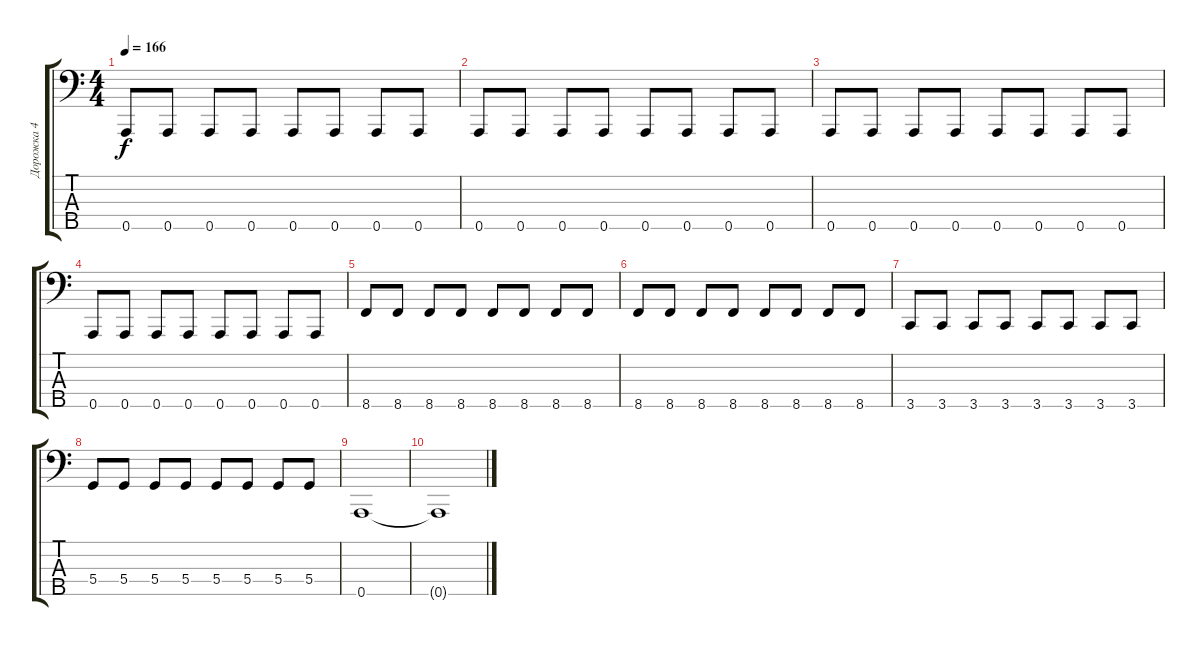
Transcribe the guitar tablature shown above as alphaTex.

\track ("Дорожка 4" "Дорожка 4") {instrument electricbasspick}
\staff {score tabs}
\tuning (F2 C2 G1 D1 A0) {hide}
\ts (4 4)
\tempo 166
\clef f4
\ks c
0.5.8{dy f} 0.5.8 0.5.8 0.5.8 0.5.8 0.5.8 0.5.8 0.5.8 |
0.5.8 0.5.8 0.5.8 0.5.8 0.5.8 0.5.8 0.5.8 0.5.8 |
0.5.8 0.5.8 0.5.8 0.5.8 0.5.8 0.5.8 0.5.8 0.5.8 |
0.5.8 0.5.8 0.5.8 0.5.8 0.5.8 0.5.8 0.5.8 0.5.8 |
8.5.8 8.5.8 8.5.8 8.5.8 8.5.8 8.5.8 8.5.8 8.5.8 |
8.5.8 8.5.8 8.5.8 8.5.8 8.5.8 8.5.8 8.5.8 8.5.8 |
3.5.8 3.5.8 3.5.8 3.5.8 3.5.8 3.5.8 3.5.8 3.5.8 |
5.4.8 5.4.8 5.4.8 5.4.8 5.4.8 5.4.8 5.4.8 5.4.8 |
0.5.1 |
0.5{t}.1
